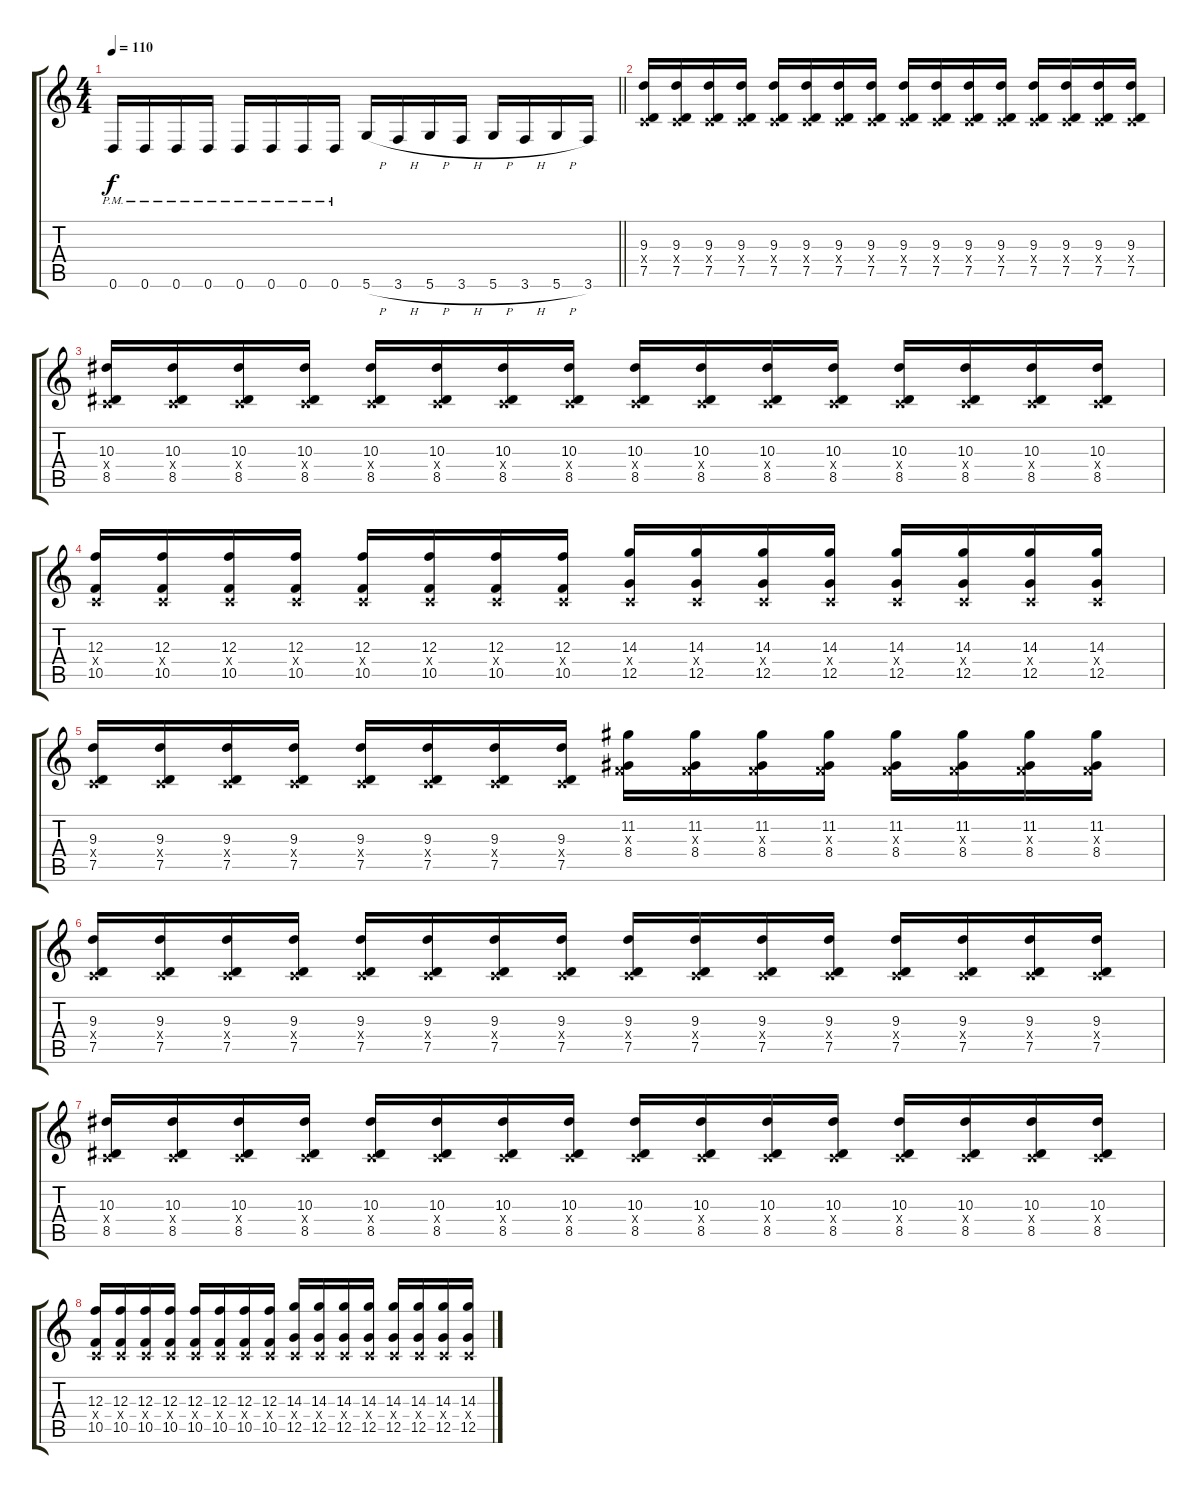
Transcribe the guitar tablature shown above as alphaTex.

\track "" {instrument overdrivenguitar}
\staff {score tabs}
\tuning (D4 A3 F3 C3 G2 D2) {hide}
\ts (4 4)
\tempo 110
\clef g2
\barLineRight lightlight
\ks c
0.6{pm}.16{dy f} 0.6{pm}.16 0.6{pm}.16 0.6{pm}.16 0.6{pm}.16 0.6{pm}.16 0.6{pm}.16 0.6{pm}.16 5.6{h}.16 3.6{h}.16 5.6{h}.16 3.6{h}.16 5.6{h}.16 3.6{h}.16 5.6{h}.16 3.6.16 |
(9.3 0.4{x} 7.5).16 (9.3 0.4{x} 7.5).16 (9.3 0.4{x} 7.5).16 (9.3 0.4{x} 7.5).16 (9.3 0.4{x} 7.5).16 (9.3 0.4{x} 7.5).16 (9.3 0.4{x} 7.5).16 (9.3 0.4{x} 7.5).16 (9.3 0.4{x} 7.5).16 (9.3 0.4{x} 7.5).16 (9.3 0.4{x} 7.5).16 (9.3 0.4{x} 7.5).16 (9.3 0.4{x} 7.5).16 (9.3 0.4{x} 7.5).16 (9.3 0.4{x} 7.5).16 (9.3 0.4{x} 7.5).16 |
(10.3 0.4{x} 8.5).16 (10.3 0.4{x} 8.5).16 (10.3 0.4{x} 8.5).16 (10.3 0.4{x} 8.5).16 (10.3 0.4{x} 8.5).16 (10.3 0.4{x} 8.5).16 (10.3 0.4{x} 8.5).16 (10.3 0.4{x} 8.5).16 (10.3 0.4{x} 8.5).16 (10.3 0.4{x} 8.5).16 (10.3 0.4{x} 8.5).16 (10.3 0.4{x} 8.5).16 (10.3 0.4{x} 8.5).16 (10.3 0.4{x} 8.5).16 (10.3 0.4{x} 8.5).16 (10.3 0.4{x} 8.5).16 |
(12.3 0.4{x} 10.5).16 (12.3 0.4{x} 10.5).16 (12.3 0.4{x} 10.5).16 (12.3 0.4{x} 10.5).16 (12.3 0.4{x} 10.5).16 (12.3 0.4{x} 10.5).16 (12.3 0.4{x} 10.5).16 (12.3 0.4{x} 10.5).16 (14.3 0.4{x} 12.5).16 (14.3 0.4{x} 12.5).16 (14.3 0.4{x} 12.5).16 (14.3 0.4{x} 12.5).16 (14.3 0.4{x} 12.5).16 (14.3 0.4{x} 12.5).16 (14.3 0.4{x} 12.5).16 (14.3 0.4{x} 12.5).16 |
(9.3 0.4{x} 7.5).16 (9.3 0.4{x} 7.5).16 (9.3 0.4{x} 7.5).16 (9.3 0.4{x} 7.5).16 (9.3 0.4{x} 7.5).16 (9.3 0.4{x} 7.5).16 (9.3 0.4{x} 7.5).16 (9.3 0.4{x} 7.5).16 (11.2 0.3{x} 8.4).16 (11.2 0.3{x} 8.4).16 (11.2 0.3{x} 8.4).16 (11.2 0.3{x} 8.4).16 (11.2 0.3{x} 8.4).16 (11.2 0.3{x} 8.4).16 (11.2 0.3{x} 8.4).16 (11.2 0.3{x} 8.4).16 |
(9.3 0.4{x} 7.5).16 (9.3 0.4{x} 7.5).16 (9.3 0.4{x} 7.5).16 (9.3 0.4{x} 7.5).16 (9.3 0.4{x} 7.5).16 (9.3 0.4{x} 7.5).16 (9.3 0.4{x} 7.5).16 (9.3 0.4{x} 7.5).16 (9.3 0.4{x} 7.5).16 (9.3 0.4{x} 7.5).16 (9.3 0.4{x} 7.5).16 (9.3 0.4{x} 7.5).16 (9.3 0.4{x} 7.5).16 (9.3 0.4{x} 7.5).16 (9.3 0.4{x} 7.5).16 (9.3 0.4{x} 7.5).16 |
(10.3 0.4{x} 8.5).16 (10.3 0.4{x} 8.5).16 (10.3 0.4{x} 8.5).16 (10.3 0.4{x} 8.5).16 (10.3 0.4{x} 8.5).16 (10.3 0.4{x} 8.5).16 (10.3 0.4{x} 8.5).16 (10.3 0.4{x} 8.5).16 (10.3 0.4{x} 8.5).16 (10.3 0.4{x} 8.5).16 (10.3 0.4{x} 8.5).16 (10.3 0.4{x} 8.5).16 (10.3 0.4{x} 8.5).16 (10.3 0.4{x} 8.5).16 (10.3 0.4{x} 8.5).16 (10.3 0.4{x} 8.5).16 |
(12.3 0.4{x} 10.5).16 (12.3 0.4{x} 10.5).16 (12.3 0.4{x} 10.5).16 (12.3 0.4{x} 10.5).16 (12.3 0.4{x} 10.5).16 (12.3 0.4{x} 10.5).16 (12.3 0.4{x} 10.5).16 (12.3 0.4{x} 10.5).16 (14.3 0.4{x} 12.5).16 (14.3 0.4{x} 12.5).16 (14.3 0.4{x} 12.5).16 (14.3 0.4{x} 12.5).16 (14.3 0.4{x} 12.5).16 (14.3 0.4{x} 12.5).16 (14.3 0.4{x} 12.5).16 (14.3 0.4{x} 12.5).16
